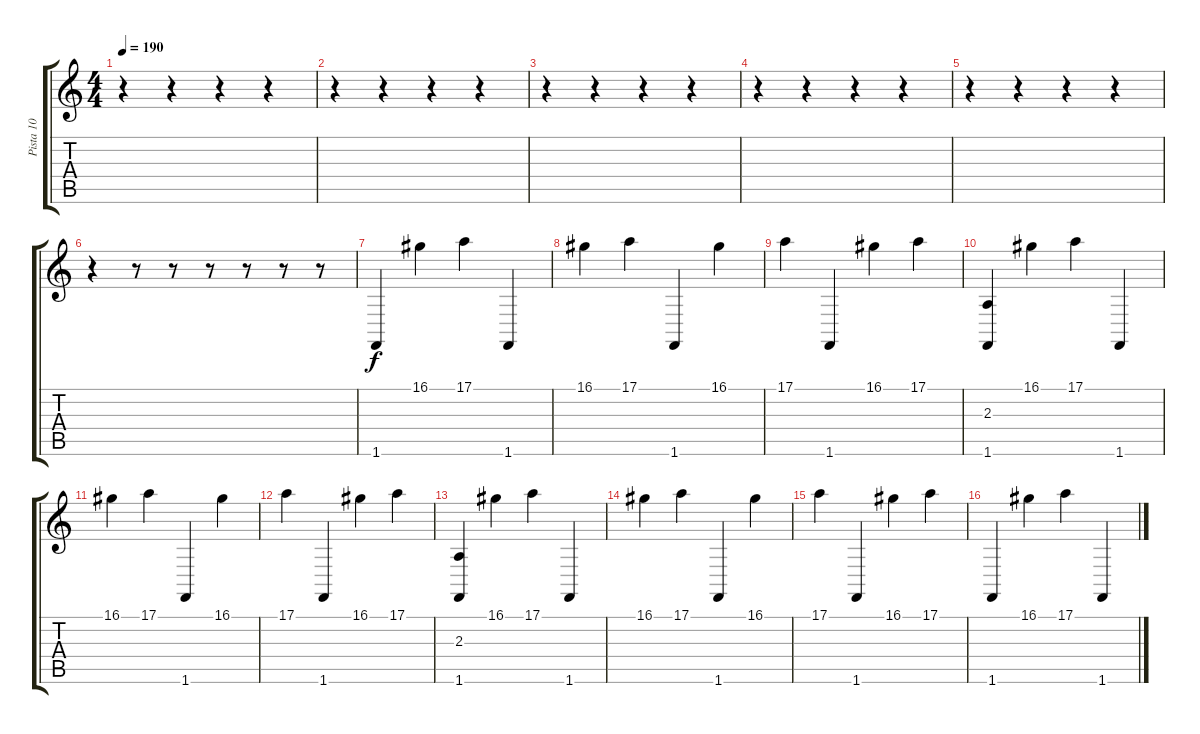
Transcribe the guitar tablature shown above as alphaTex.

\track ("Pista 10" "Pista 10") {instrument acousticgrandpiano}
\staff {score tabs}
\tuning (E4 B3 G3 D3 A2 E2) {hide}
\ts (4 4)
\tempo 190
\clef g2
\ks c
r.4{dy f} r.4 r.4 r.4 |
r.4 r.4 r.4 r.4 |
r.4 r.4 r.4 r.4 |
r.4 r.4 r.4 r.4 |
r.4 r.4 r.4 r.4 |
r.4 r.8 r.8 r.8 r.8 r.8 r.8 |
1.6.4 16.1.4 17.1.4 1.6.4 |
16.1.4 17.1.4 1.6.4 16.1.4 |
17.1.4 1.6.4 16.1.4 17.1.4 |
(2.3 1.6).4 16.1.4 17.1.4 1.6.4 |
16.1.4 17.1.4 1.6.4 16.1.4 |
17.1.4 1.6.4 16.1.4 17.1.4 |
(2.3 1.6).4 16.1.4 17.1.4 1.6.4 |
16.1.4 17.1.4 1.6.4 16.1.4 |
17.1.4 1.6.4 16.1.4 17.1.4 |
1.6.4 16.1.4 17.1.4 1.6.4
